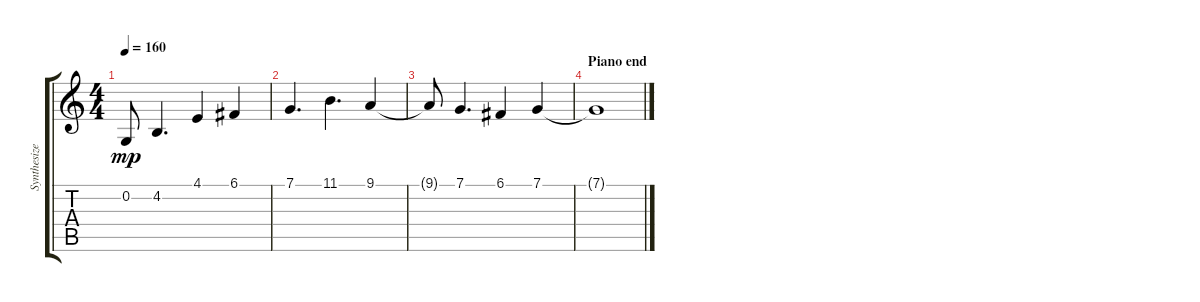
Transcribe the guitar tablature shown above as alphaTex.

\track ("Synthesizer" "Synthesize") {instrument pad6metallic}
\staff {score tabs}
\tuning (C4 G3 Eb3 Bb2 F2 C2) {hide}
\ts (4 4)
\tempo 160
\clef g2
\ks c
0.2{t}.8{dy mp} 4.2.4{d} 4.1.4 6.1.4 |
7.1.4{d} 11.1.4{d} 9.1.4 |
9.1{t}.8 7.1.4{d} 6.1.4 7.1.4 |
\section ("" "Piano end")
7.1{t}.1
